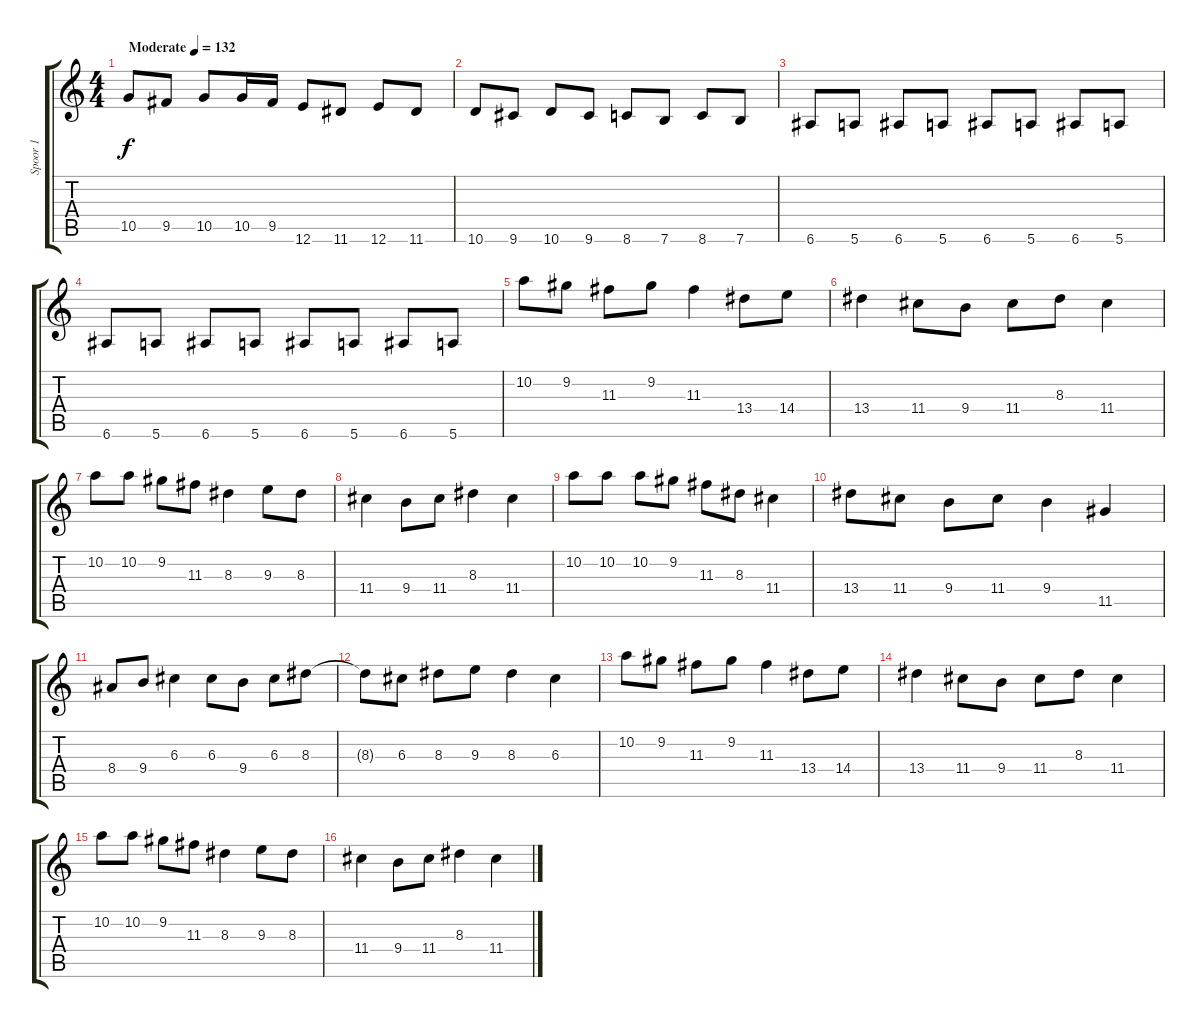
\track ("Spoor 1" "Spoor 1") {instrument overdrivenguitar}
\staff {score tabs}
\tuning (E4 B3 G3 D3 A2 E2) {hide}
\ts (4 4)
\tempo (132 "Moderate")
\clef g2
\ks c
10.5.8{dy f instrument overdrivenguitar} 9.5.8 10.5.8 10.5.16 9.5.16 12.6.8 11.6.8 12.6.8 11.6.8 |
10.6.8 9.6.8 10.6.8 9.6.8 8.6.8 7.6.8 8.6.8 7.6.8 |
6.6.8 5.6.8 6.6.8 5.6.8 6.6.8 5.6.8 6.6.8 5.6.8 |
6.6.8 5.6.8 6.6.8 5.6.8 6.6.8 5.6.8 6.6.8 5.6.8 |
10.2.8 9.2.8 11.3.8 9.2.8 11.3.4 13.4.8 14.4.8 |
13.4.4 11.4.8 9.4.8 11.4.8 8.3.8 11.4.4 |
10.2.8 10.2.8 9.2.8 11.3.8 8.3.4 9.3.8 8.3.8 |
11.4.4 9.4.8 11.4.8 8.3.4 11.4.4 |
10.2.8 10.2.8 10.2.8 9.2.8 11.3.8 8.3.8 11.4.4 |
13.4.8 11.4.8 9.4.8 11.4.8 9.4.4 11.5.4 |
8.4.8 9.4.8 6.3.4 6.3.8 9.4.8 6.3.8 8.3.8 |
8.3{t}.8 6.3.8 8.3.8 9.3.8 8.3.4 6.3.4 |
10.2.8 9.2.8 11.3.8 9.2.8 11.3.4 13.4.8 14.4.8 |
13.4.4 11.4.8 9.4.8 11.4.8 8.3.8 11.4.4 |
10.2.8 10.2.8 9.2.8 11.3.8 8.3.4 9.3.8 8.3.8 |
11.4.4 9.4.8 11.4.8 8.3.4 11.4.4
